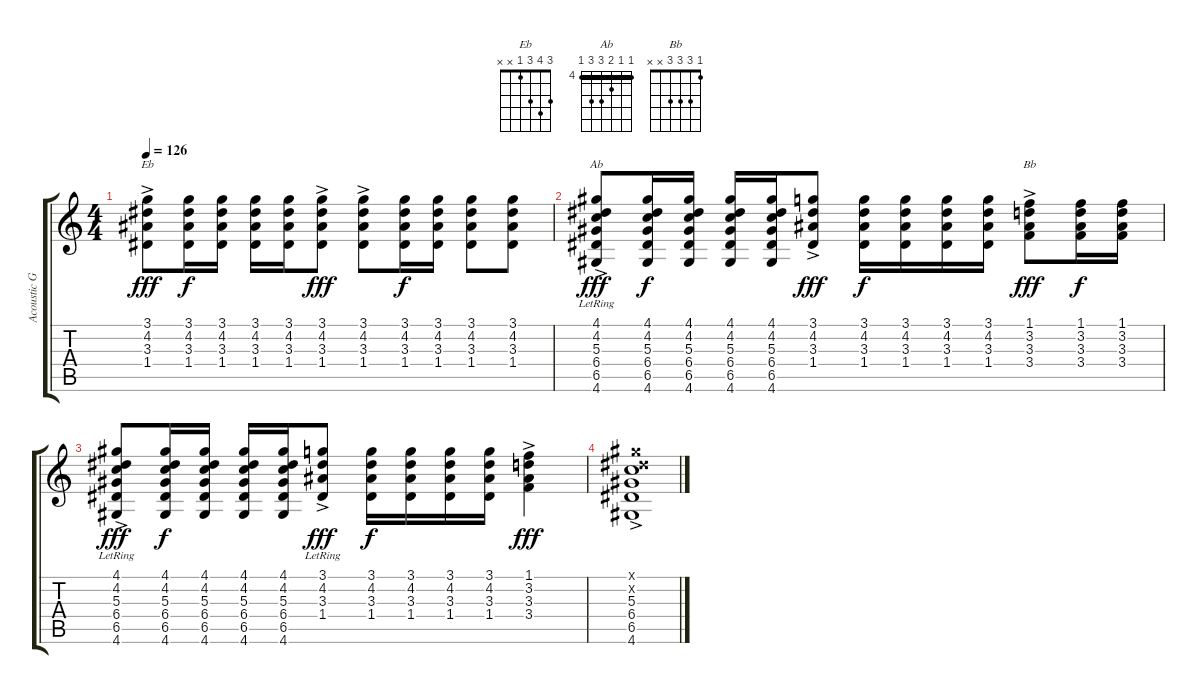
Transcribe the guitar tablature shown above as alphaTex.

\track ("Acoustic Guitar" "Acoustic G") {instrument acousticguitarsteel}
\staff {score tabs}
\tuning (E4 B3 G3 D3 A2 E2) {hide}
\chord ("Eb" 3 4 3 1 x x)
\chord ("Ab" 4 4 5 6 6 4) {firstfret 4 barre 4}
\chord ("Bb" 1 3 3 3 x x)
\ts (4 4)
\tempo 126
\clef g2
\ks c
(3.1{ac} 4.2{ac} 3.3{ac} 1.4{ac}).8{ch "Eb" dy fff} (3.1 4.2 3.3 1.4).16{dy f} (3.1 4.2 3.3 1.4).16 (3.1 4.2 3.3 1.4).16 (3.1 4.2 3.3 1.4).16 (3.1{ac} 4.2{ac} 3.3{ac} 1.4{ac}).8{dy fff} (3.1{ac} 4.2{ac} 3.3{ac} 1.4{ac}).8 (3.1 4.2 3.3 1.4).16{dy f} (3.1 4.2 3.3 1.4).16 (3.1 4.2 3.3 1.4).8 (3.1 4.2 3.3 1.4).8 |
(4.1{ac} 4.2{lr} 5.3{ac} 6.4{lr} 6.5{lr} 4.6{lr}).8{ch "Ab" dy fff} (4.1 4.2 5.3 6.4 6.5 4.6).16{dy f} (4.1 4.2 5.3 6.4 6.5 4.6).16 (4.1 4.2 5.3 6.4 6.5 4.6).16 (4.1 4.2 5.3 6.4 6.5 4.6).16 (3.1{ac} 4.2{ac} 3.3{ac} 1.4{ac}).8{dy fff} (3.1 4.2 3.3 1.4).16{dy f} (3.1 4.2 3.3 1.4).16 (3.1 4.2 3.3 1.4).16 (3.1 4.2 3.3 1.4).16 (1.1{ac} 3.2{ac} 3.3{ac} 3.4{ac}).8{ch "Bb" dy fff} (1.1 3.2 3.3 3.4).16{dy f} (1.1 3.2 3.3 3.4).16 |
(4.1{lr} 4.2{lr} 5.3{lr} 6.4{lr} 6.5{lr} 4.6{ac}).8{dy fff} (4.1 4.2 5.3 6.4 6.5 4.6).16{dy f} (4.1 4.2 5.3 6.4 6.5 4.6).16 (4.1 4.2 5.3 6.4 6.5 4.6).16 (4.1 4.2 5.3 6.4 6.5 4.6).16 (3.1{lr} 4.2{ac} 3.3{ac} 1.4{ac}).8{dy fff} (3.1 4.2 3.3 1.4).16{dy f} (3.1 4.2 3.3 1.4).16 (3.1 4.2 3.3 1.4).16 (3.1 4.2 3.3 1.4).16 (1.1{ac} 3.2{ac} 3.3{ac} 3.4{ac}).4{dy fff} |
(4.1{x} 4.2{x} 5.3 6.4{ac} 6.5{ac} 4.6{ac}).1
